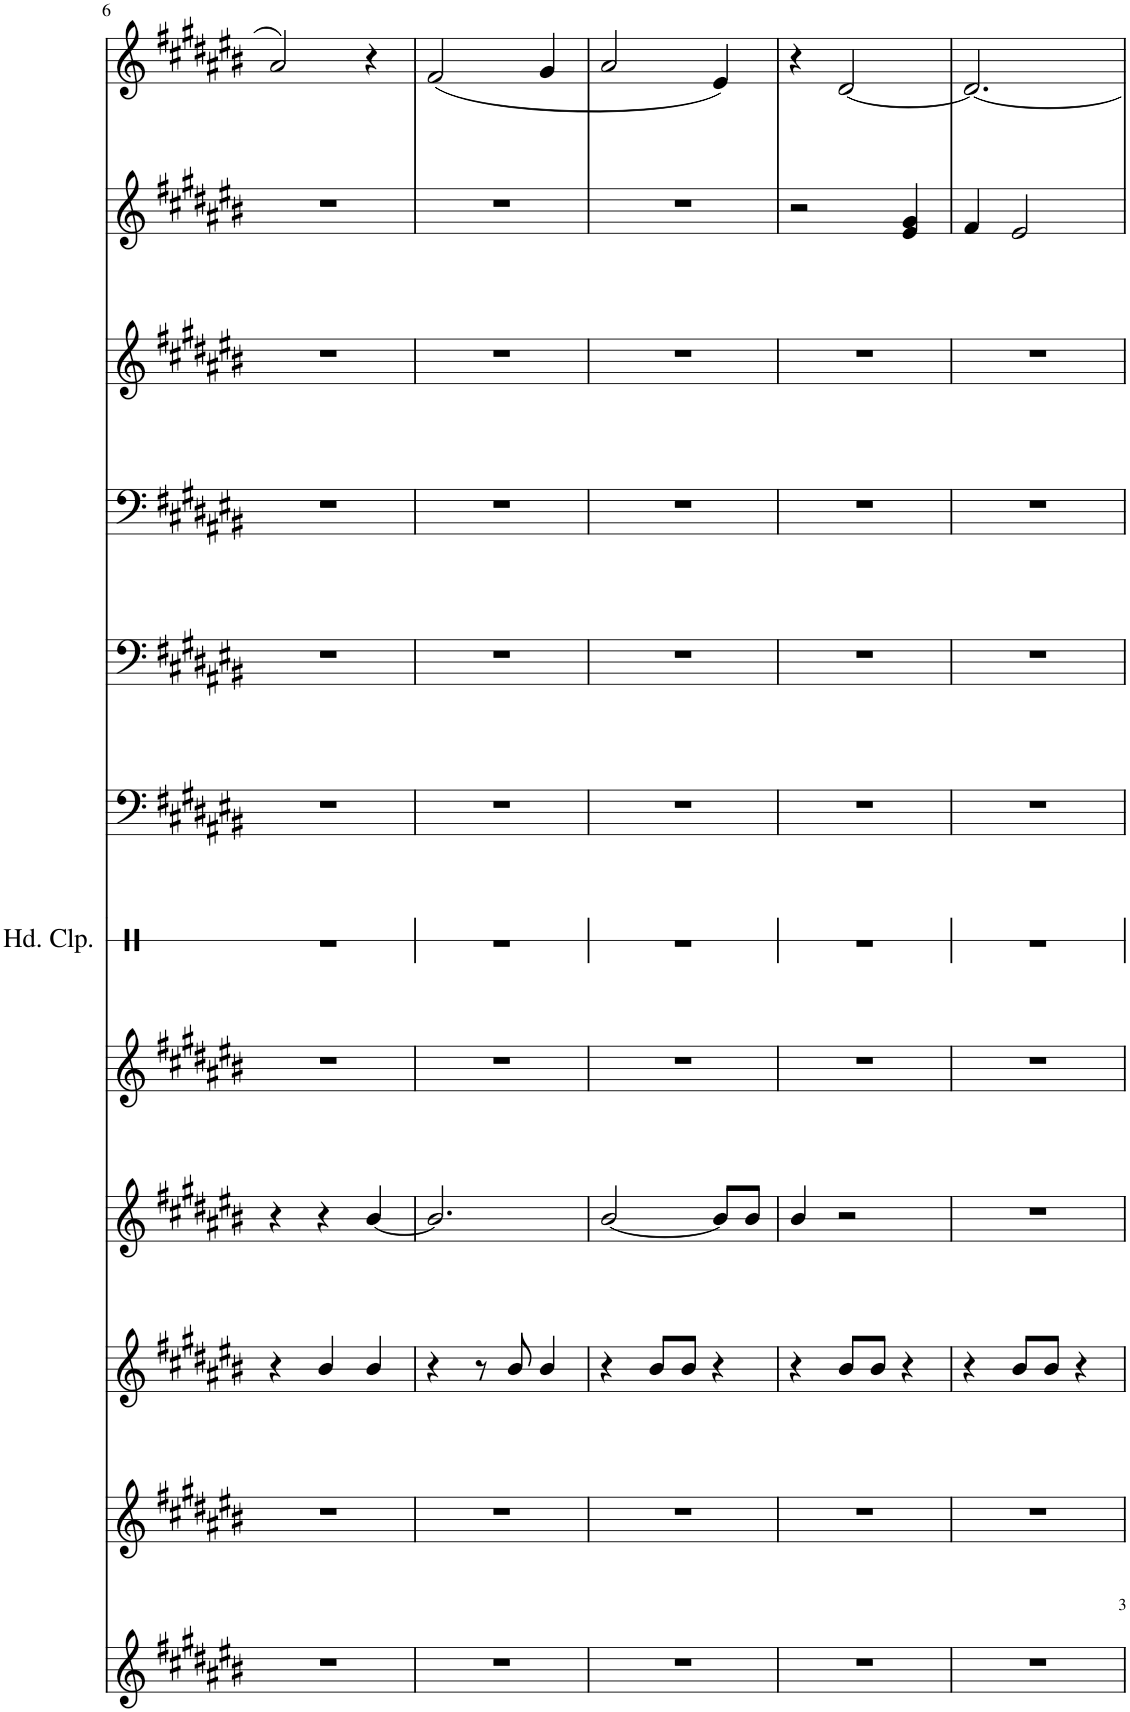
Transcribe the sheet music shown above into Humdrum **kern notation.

**kern	**kern	**kern	**kern	**kern	**kern	**kern	**kern	**kern	**kern	**kern	**kern
*part12	*part11	*part10	*part9	*part8	*part7	*part6	*part5	*part4	*part3	*part2	*part1
*staff12	*staff11	*staff10	*staff9	*staff8	*staff7	*staff6	*staff5	*staff4	*staff3	*staff2	*staff1
*I"Taiko	*I"Tuned Gong	*I"Temple Block	*I"Tamtam	*I"KenDang	*I"拍手	*I"Claps	*I"Claps	*I"Cello	*I"Flute 1 &amp; 2	*I"Solo Flute	*I"Choir
*	*	*	*	*	*	*	*	*	*	*	*I'Ch
!!LO:PB:g=z
*clefG2	*clefG2	*clefG2	*clefG2	*clefG2	*clefX	*clefF4	*clefF4	*clefF4	*clefG2	*clefG2	*clefG2
*k[f#c#g#d#a#e#b#]	*k[f#c#g#d#a#e#b#]	*k[f#c#g#d#a#e#b#]	*k[f#c#g#d#a#e#b#]	*k[f#c#g#d#a#e#b#]	*k[]	*k[f#c#g#d#a#e#b#]	*k[f#c#g#d#a#e#b#]	*k[f#c#g#d#a#e#b#]	*k[f#c#g#d#a#e#b#]	*k[f#c#g#d#a#e#b#]	*k[f#c#g#d#a#e#b#]
*M3/4	*M3/4	*M3/4	*M3/4	*M3/4	*M3/4	*M3/4	*M3/4	*M3/4	*M3/4	*M3/4	*M3/4
=6	=6	=6	=6	=6	=6	=6	=6	=6	=6	=6	=6
2.r	2.r	4r	4r	2.r	2.r	2.r	2.r	2.r	2.r	2.r	2a#/
.	.	4b#/	4r	.	.	.	.	.	.	.	.
.	.	4b#/	[4b#/	.	.	.	.	.	.	.	4r
=7	=7	=7	=7	=7	=7	=7	=7	=7	=7	=7	=7
2.r	2.r	4r	2.b#/]	2.r	2.r	2.r	2.r	2.r	2.r	2.r	(2f#/
.	.	8r	.	.	.	.	.	.	.	.	.
.	.	8b#/	.	.	.	.	.	.	.	.	.
.	.	4b#/	.	.	.	.	.	.	.	.	4g#/
=8	=8	=8	=8	=8	=8	=8	=8	=8	=8	=8	=8
2.r	2.r	4r	[2b#/	2.r	2.r	2.r	2.r	2.r	2.r	2.r	2a#/
.	.	8b#/L	.	.	.	.	.	.	.	.	.
.	.	8b#/J	.	.	.	.	.	.	.	.	.
.	.	4r	8b#/L]	.	.	.	.	.	.	.	4e#/)
.	.	.	8b#/J	.	.	.	.	.	.	.	.
=9	=9	=9	=9	=9	=9	=9	=9	=9	=9	=9	=9
2.r	2.r	4r	4b#/	2.r	2.r	2.r	2.r	2.r	2.r	2r	4r
.	.	8b#/L	2r	.	.	.	.	.	.	.	[2d#/
.	.	8b#/J	.	.	.	.	.	.	.	.	.
.	.	4r	.	.	.	.	.	.	.	4e#/ 4g#/	.
=10	=10	=10	=10	=10	=10	=10	=10	=10	=10	=10	=10
2.r	2.r	4r	2.r	2.r	2.r	2.r	2.r	2.r	2.r	4f#/	2.d#/_
.	.	8b#/L	.	.	.	.	.	.	.	2e#/	.
.	.	8b#/J	.	.	.	.	.	.	.	.	.
.	.	4r	.	.	.	.	.	.	.	.	.
=	=	=	=	=	=	=	=	=	=	=	=
*-	*-	*-	*-	*-	*-	*-	*-	*-	*-	*-	*-
